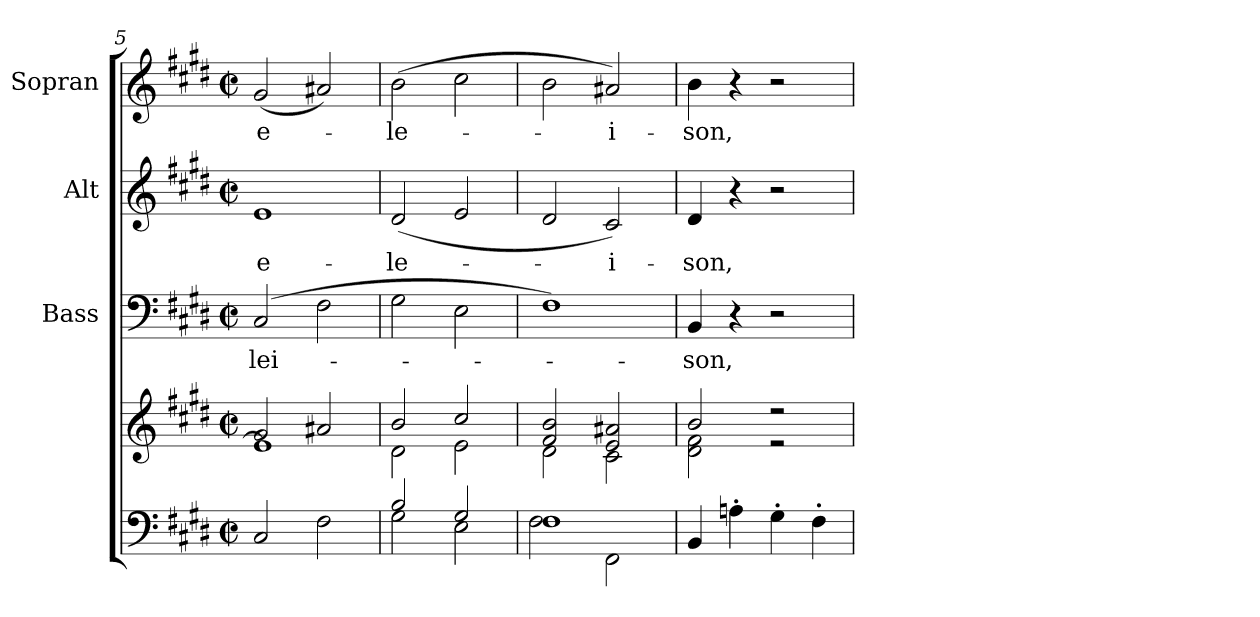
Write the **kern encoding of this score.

**kern	**kern	**kern	**text	**kern	**text	**kern	**text
*part4	*part4	*part3	*part3	*part2	*part2	*part1	*part1
*staff5	*staff4	*staff3	*staff3	*staff2	*staff2	*staff1	*staff1
*	*	*I"Bass	*	*I"Alt	*	*I"Sopran	*
*	*	*I'B.	*	*I'A.	*	*I'S.	*
*clefF4	*clefG2	*clefF4	*	*clefG2	*	*clefG2	*
*k[f#c#g#d#]	*k[f#c#g#d#]	*k[f#c#g#d#]	*	*k[f#c#g#d#]	*	*k[f#c#g#d#]	*
*E:	*E:	*E:	*	*E:	*	*E:	*
*M2/2	*M2/2	*M2/2	*	*M2/2	*	*M2/2	*
*met(c|)	*met(c|)	*met(c|)	*	*met(c|)	*	*met(c|)	*
=5	=5	=5	=5	=5	=5	=5	=5
*	*^	*	*	*	*	*	*
!	!	!	!	!LO:LY:b	!	!LO:LY:b	!	!LO:LY:b
2C#/	2g#/	1e]	(2C#/	-lei-	1e	e-	(<2g#/	e-
2F#\	2a#X/	.	2F#\	.	.	.	2a#X/)	.
=6	=6	=6	=6	=6	=6	=6	=6	=6
*^	*	*	*	*	*	*	*	*
!	!	!	!	!	!	!	!LO:LY:b	!	!LO:LY:b
2B/	2G#\	2b/	2d#\	2G#\	.	(<2d#/	-le-	(>2b\	-le-
2G#/	2E\	2cc#/	2e\	2E\	.	2e/	.	2cc#\	.
!!LO:LB:g=z
=7	=7	=7	=7	=7	=7	=7	=7	=7	=7
1F#	2F#\	2f#/ 2b/	2d#\	1F#)	.	2d#/	.	2b\	.
!	!	!	!	!	!	!	!LO:LY:b	!	!LO:LY:b
.	2FF#\	2e/ 2a#X/	2c#\	.	.	2c#/)	-i-	2a#X/)	-i-
=8	=8	=8	=8	=8	=8	=8	=8	=8	=8
!	!	!	!	!	!LO:LY:b	!	!LO:LY:b	!	!LO:LY:b
*v	*v	*	*	*	*	*	*	*	*
4BB/	2b/	2d#\ 2f#\	4BB/	-son,	4d#/	-son,	4b\	-son,
4An'>\	.	.	4r	.	4r	.	4r	.
4G#'>\	2r	2r	2r	.	2r	.	2r	.
4F#'>\	.	.	.	.	.	.	.	.
*	*v	*v	*	*	*	*	*	*
=	=	=	=	=	=	=	=
*-	*-	*-	*-	*-	*-	*-	*-
